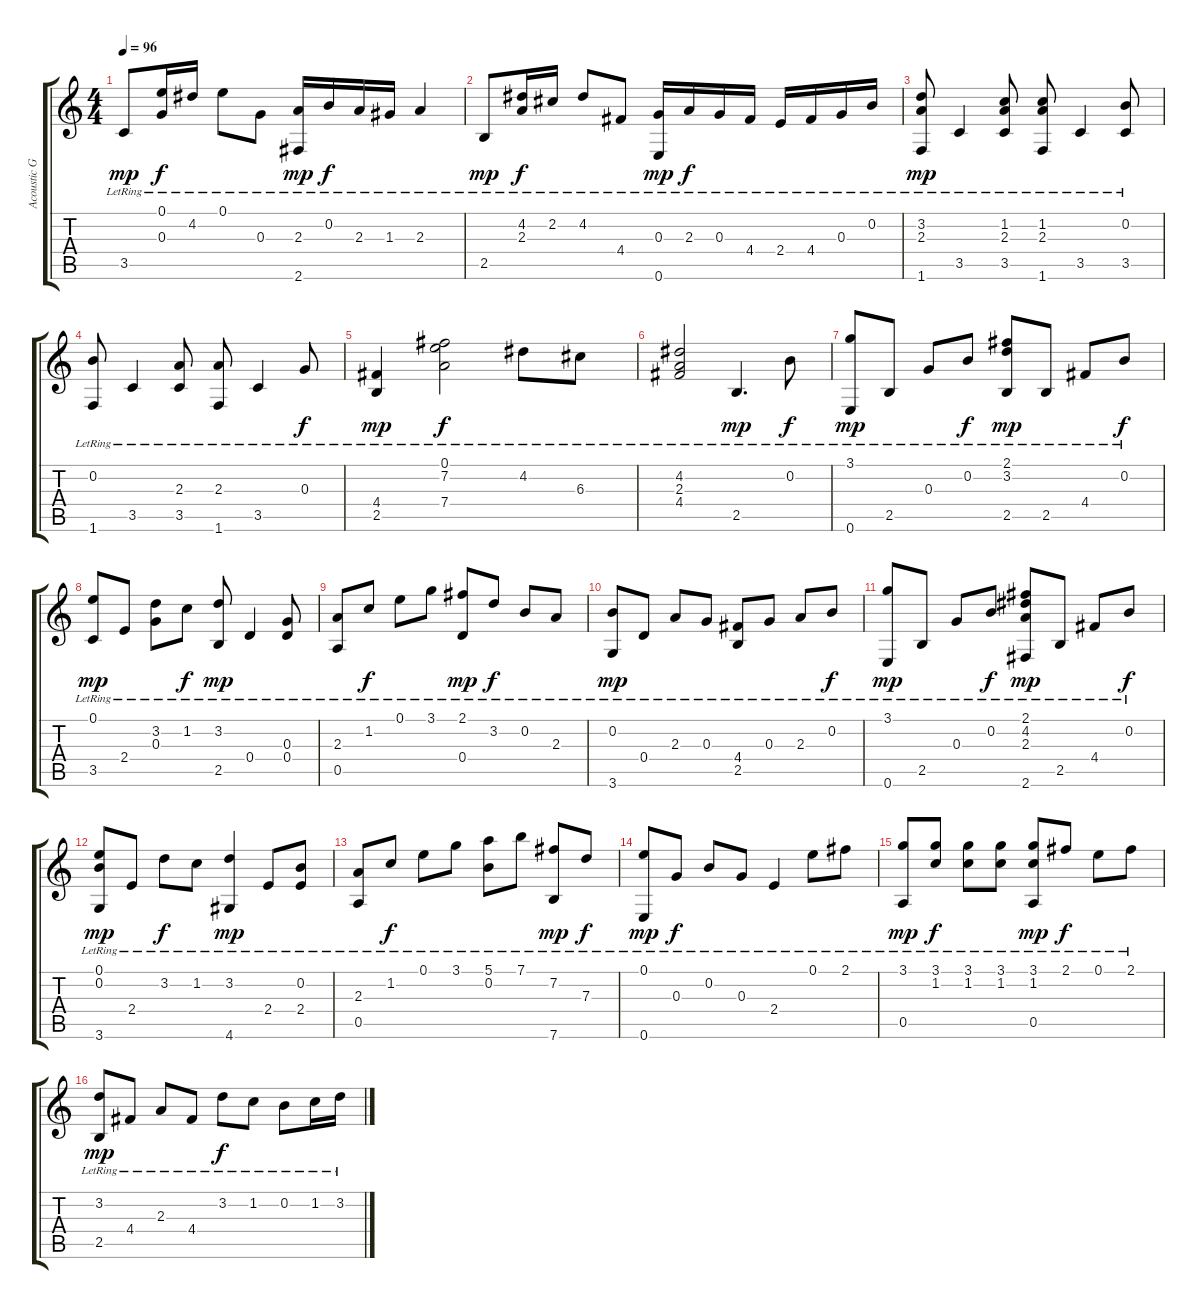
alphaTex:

\track ("Acoustic Grand Piano" "Acoustic G") {instrument acousticguitarnylon}
\staff {score tabs}
\tuning (E4 B3 G3 D3 A2 E2) {hide}
\ts (4 4)
\tempo 96
\clef g2
\ks c
3.5{lr}.8{dy mp} (0.1{lr} 0.3{lr}).16{dy f} 4.2{lr}.16 0.1{lr}.8 0.3{lr}.8 (2.3{lr} 2.6{lr}).16{dy mp} 0.2{lr}.16{dy f} 2.3{lr}.16 1.3{lr}.16 2.3{lr}.4 |
2.5{lr}.8{dy mp} (4.2{lr} 2.3{lr}).16{dy f} 2.2{lr}.16 4.2{lr}.8 4.4{lr}.8 (0.3{lr} 0.6{lr}).16{dy mp} 2.3{lr}.16{dy f} 0.3{lr}.16 4.4{lr}.16 2.4{lr}.16 4.4{lr}.16 0.3{lr}.16 0.2{lr}.16 |
(3.2{lr} 2.3{lr} 1.6{lr}).8{dy mp} 3.5{lr}.4 (1.2{lr} 2.3{lr} 3.5{lr}).8 (1.2{lr} 2.3{lr} 1.6{lr}).8 3.5{lr}.4 (0.2{lr} 3.5{lr}).8 |
(0.2{lr} 1.6{lr}).8 3.5{lr}.4 (2.3{lr} 3.5{lr}).8 (2.3{lr} 1.6{lr}).8 3.5{lr}.4 0.3{lr}.8{dy f} |
(4.4{lr} 2.5{lr}).4{dy mp} (0.1{lr} 7.2{lr} 7.4{lr}).2{dy f} 4.2{lr}.8 6.3{lr}.8 |
(4.2{lr} 2.3{lr} 4.4{lr}).2 2.5{lr}.4{d dy mp} 0.2{lr}.8{dy f} |
(3.1{lr} 0.6{lr}).8{dy mp} 2.5{lr}.8 0.3{lr}.8 0.2{lr}.8{dy f} (2.1{lr} 3.2{lr} 2.5{lr}).8{dy mp} 2.5{lr}.8 4.4{lr}.8 0.2{lr}.8{dy f} |
(0.1{lr} 3.5{lr}).8{dy mp} 2.4{lr}.8 (3.2{lr} 0.3{lr}).8 1.2{lr}.8{dy f} (3.2{lr} 2.5{lr}).8{dy mp} 0.4{lr}.4 (0.3{lr} 0.4{lr}).8 |
(2.3{lr} 0.5{lr}).8 1.2{lr}.8{dy f} 0.1{lr}.8 3.1{lr}.8 (2.1{lr} 0.4{lr}).8{dy mp} 3.2{lr}.8{dy f} 0.2{lr}.8 2.3{lr}.8 |
(0.2{lr} 3.6{lr}).8{dy mp} 0.4{lr}.8 2.3{lr}.8 0.3{lr}.8 (4.4{lr} 2.5{lr}).8 0.3{lr}.8 2.3{lr}.8 0.2{lr}.8{dy f} |
(3.1{lr} 0.6{lr}).8{dy mp} 2.5{lr}.8 0.3{lr}.8 0.2{lr}.8{dy f} (2.1{lr} 4.2{lr} 2.3{lr} 2.6{lr}).8{dy mp} 2.5{lr}.8 4.4{lr}.8 0.2{lr}.8{dy f} |
(0.1{lr} 0.2{lr} 3.6{lr}).8{dy mp} 2.4{lr}.8 3.2{lr}.8{dy f} 1.2{lr}.8 (3.2{lr} 4.6{lr}).4{dy mp} 2.4{lr}.8 (0.2{lr} 2.4{lr}).8 |
(2.3{lr} 0.5{lr}).8 1.2{lr}.8{dy f} 0.1{lr}.8 3.1{lr}.8 (5.1{lr} 0.2{lr}).8 7.1{lr}.8 (7.2{lr} 7.6{lr}).8{dy mp} 7.3{lr}.8{dy f} |
(0.1{lr} 0.6{lr}).8{dy mp} 0.3{lr}.8{dy f} 0.2{lr}.8 0.3{lr}.8 2.4{lr}.4 0.1{lr}.8 2.1{lr}.8 |
(3.1{lr} 0.5{lr}).8{dy mp} (3.1{lr} 1.2{lr}).8{dy f} (3.1{lr} 1.2{lr}).8 (3.1{lr} 1.2{lr}).8 (3.1{lr} 1.2{lr} 0.5{lr}).8{dy mp} 2.1{lr}.8{dy f} 0.1{lr}.8 2.1{lr}.8 |
(3.2{lr} 2.5{lr}).8{dy mp} 4.4{lr}.8 2.3{lr}.8 4.4{lr}.8 3.2{lr}.8{dy f} 1.2{lr}.8 0.2{lr}.8 1.2{lr}.16 3.2{lr}.16
